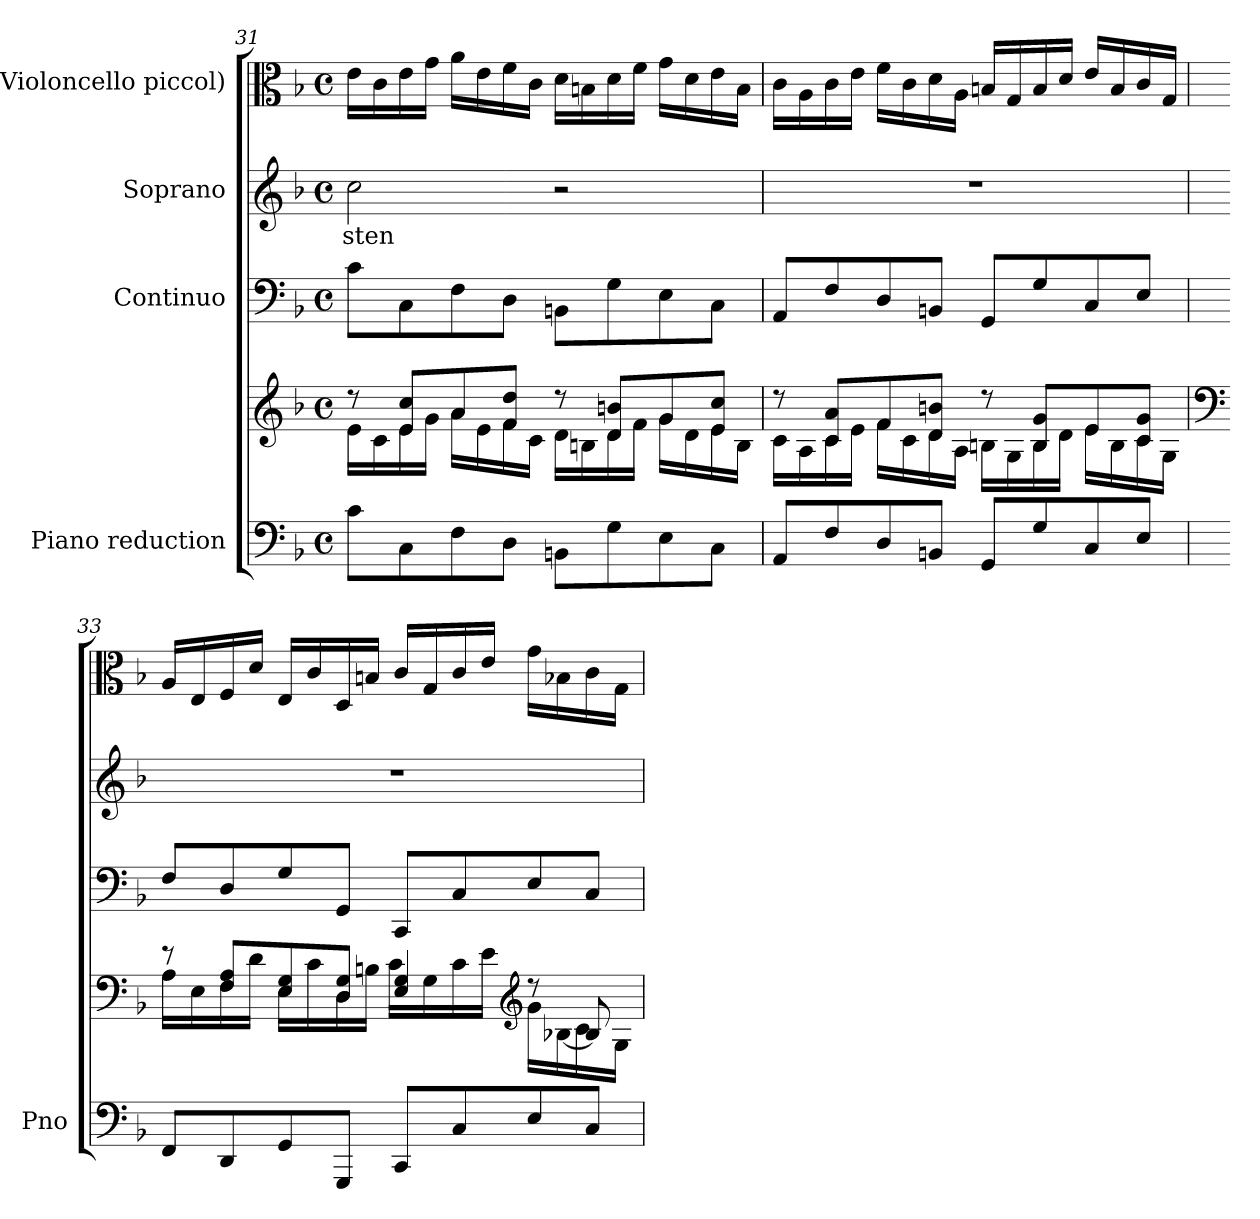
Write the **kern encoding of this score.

**kern	**kern	**kern	**kern	**text	**kern
*part4	*part4	*part3	*part2	*part2	*part1
*staff5	*staff4	*staff3	*staff2	*staff2	*staff1
*I"Piano reduction	*	*I"Continuo	*I"Soprano	*	*I"(Violoncello piccol)
*I'Pno	*	*	*	*	*
*clefF4	*clefG2	*clefF4	*clefG2	*	*clefC3
*k[b-]	*k[b-]	*k[b-]	*k[b-]	*	*k[b-]
*M4/4	*M4/4	*M4/4	*M4/4	*	*M4/4
*met(c)	*met(c)	*met(c)	*met(c)	*	*met(c)
=31	=31	=31	=31	=31	=31
*	*^	*	*	*	*
!	!	!	!	!	!LO:LY:b	!
8c\L	8r	16e\LL	8c\L	2cc\	-sten	16e\LL
.	.	16c\	.	.	.	16c\
8C\	8e/ 8cc/L	16e\	8C\	.	.	16e\
.	.	16g\JJ	.	.	.	16g\JJ
8F\	8a/	16a\LL	8F\	.	.	16a\LL
.	.	16e\	.	.	.	16e\
8D\J	8f/ 8dd/J	16f\	8D\J	.	.	16f\
.	.	16c\JJ	.	.	.	16c\JJ
8BBn\L	8r	16d\LL	8BBn\L	2r	.	16d\LL
.	.	16Bn\	.	.	.	16Bn\
8G\	8d/ 8bn/L	16d\	8G\	.	.	16d\
.	.	16f\JJ	.	.	.	16f\JJ
8E\	8g/	16g\LL	8E\	.	.	16g\LL
.	.	16d\	.	.	.	16d\
8C\J	8e/ 8cc/J	16e\	8C\J	.	.	16e\
.	.	16B\JJ	.	.	.	16B\JJ
=32	=32	=32	=32	=32	=32	=32
8AA/L	8r	16c\LL	8AA/L	1r	.	16c\LL
.	.	16A\	.	.	.	16A\
8F/	8c/ 8a/L	16c\	8F/	.	.	16c\
.	.	16e\JJ	.	.	.	16e\JJ
8D/	8f/	16f\LL	8D/	.	.	16f\LL
.	.	16c\	.	.	.	16c\
8BBn/J	8d/ 8bn/J	16d\	8BBn/J	.	.	16d\
.	.	16A\JJ	.	.	.	16A\JJ
8GG/L	8r	16Bn\LL	8GG/L	.	.	16Bn/LL
.	.	16G\	.	.	.	16G/
8G/	8B/ 8g/L	16B\	8G/	.	.	16B/
.	.	16d\JJ	.	.	.	16d/JJ
8C/	8e/	16e\LL	8C/	.	.	16e/LL
.	.	16B\	.	.	.	16B/
8E/J	8c/ 8g/J	16c\	8E/J	.	.	16c/
.	.	16G\JJ	.	.	.	16G/JJ
!!LO:LB:g=z
=33	=33	=33	=33	=33	=33	=33
*	*clefF4	*	*	*	*	*
8FF/L	8r	16A\LL	8F/L	1r	.	16A/LL
.	.	16E\	.	.	.	16E/
8DD/	8F/ 8A/L	16F\	8D/	.	.	16F/
.	.	16d\JJ	.	.	.	16d/JJ
8GG/	8E/ 8G/	16E\LL	8G/	.	.	16E/LL
.	.	16c\	.	.	.	16c/
8GGG/J	8D/ 8G/J	16D\	8GG/J	.	.	16D/
.	.	16Bn\JJ	.	.	.	16Bn/JJ
8CC/L	4E/ 4G/	16c\LL	8CC/L	.	.	16c/LL
.	.	16G\	.	.	.	16G/
8C/	.	16c\	8C/	.	.	16c/
.	.	16e\JJ	.	.	.	16e/JJ
*	*clefG2	*	*	*	*	*
8E/	8r	16g\LL	8E/	.	.	16g\LL
.	.	[16B-X\	.	.	.	16B-X\
8C/J	8B-/]	16c\	8C/J	.	.	16c\
.	.	16G\JJ	.	.	.	16G\JJ
*	*v	*v	*	*	*	*
=	=	=	=	=	=
*-	*-	*-	*-	*-	*-
